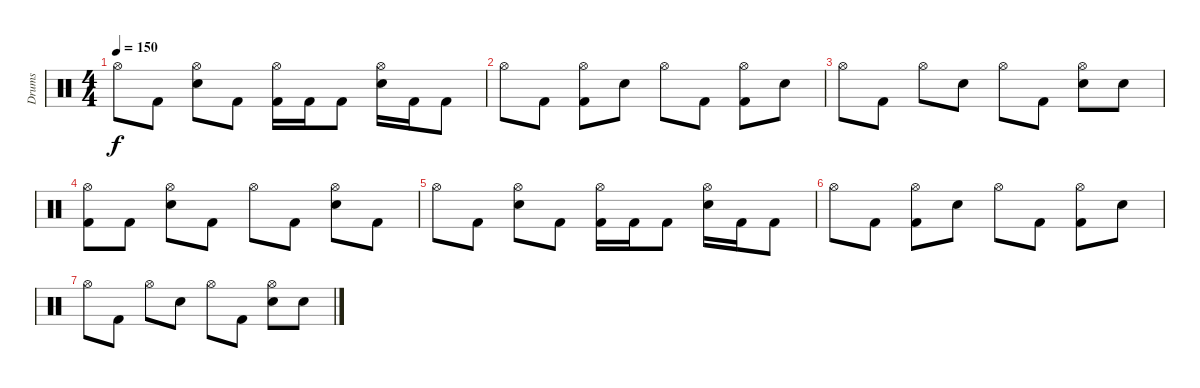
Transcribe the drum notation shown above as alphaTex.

\track ("Drums" "Drums") {instrument percussion}
\staff {score}
\articulation defaults
\ts (4 4)
\tempo 150
\clef neutral
\ks c "Hi-Hat (open)".8{dy f} "Kick (hit) 2".8
("Electric Snare (hit)" "Hi-Hat (open)").8 "Kick (hit) 2".8 ("Kick (hit) 2" "Hi-Hat (open)").16 "Kick (hit) 2".16 "Kick (hit) 2".8 ("Electric Snare (hit)" "Hi-Hat (open)").16 "Kick (hit) 2".16 "Kick (hit) 2".8 |
"Hi-Hat (open)".8 "Kick (hit) 2".8 ("Kick (hit) 2" "Hi-Hat (open)").8 "Electric Snare (hit)".8 "Hi-Hat (open)".8 "Kick (hit) 2".8 ("Kick (hit) 2" "Hi-Hat (open)").8 "Electric Snare (hit)".8 |
"Hi-Hat (open)".8 "Kick (hit) 2".8 "Hi-Hat (open)".8 "Electric Snare (hit)".8 "Hi-Hat (open)".8 "Kick (hit) 2".8 ("Electric Snare (hit)" "Hi-Hat (open)").8 "Electric Snare (hit)".8 |
("Kick (hit) 2" "Hi-Hat (open)").8 "Kick (hit) 2".8 ("Electric Snare (hit)" "Hi-Hat (open)").8 "Kick (hit) 2".8 "Hi-Hat (open)".8 "Kick (hit) 2".8 ("Electric Snare (hit)" "Hi-Hat (open)").8 "Kick (hit) 2".8 |
"Hi-Hat (open)".8 "Kick (hit) 2".8 ("Electric Snare (hit)" "Hi-Hat (open)").8 "Kick (hit) 2".8 ("Kick (hit) 2" "Hi-Hat (open)").16 "Kick (hit) 2".16 "Kick (hit) 2".8 ("Electric Snare (hit)" "Hi-Hat (open)").16 "Kick (hit) 2".16 "Kick (hit) 2".8 |
"Hi-Hat (open)".8 "Kick (hit) 2".8 ("Kick (hit) 2" "Hi-Hat (open)").8 "Electric Snare (hit)".8 "Hi-Hat (open)".8 "Kick (hit) 2".8 ("Kick (hit) 2" "Hi-Hat (open)").8 "Electric Snare (hit)".8 |
"Hi-Hat (open)".8 "Kick (hit) 2".8 "Hi-Hat (open)".8 "Electric Snare (hit)".8 "Hi-Hat (open)".8 "Kick (hit) 2".8 ("Electric Snare (hit)" "Hi-Hat (open)").8 "Electric Snare (hit)".8
